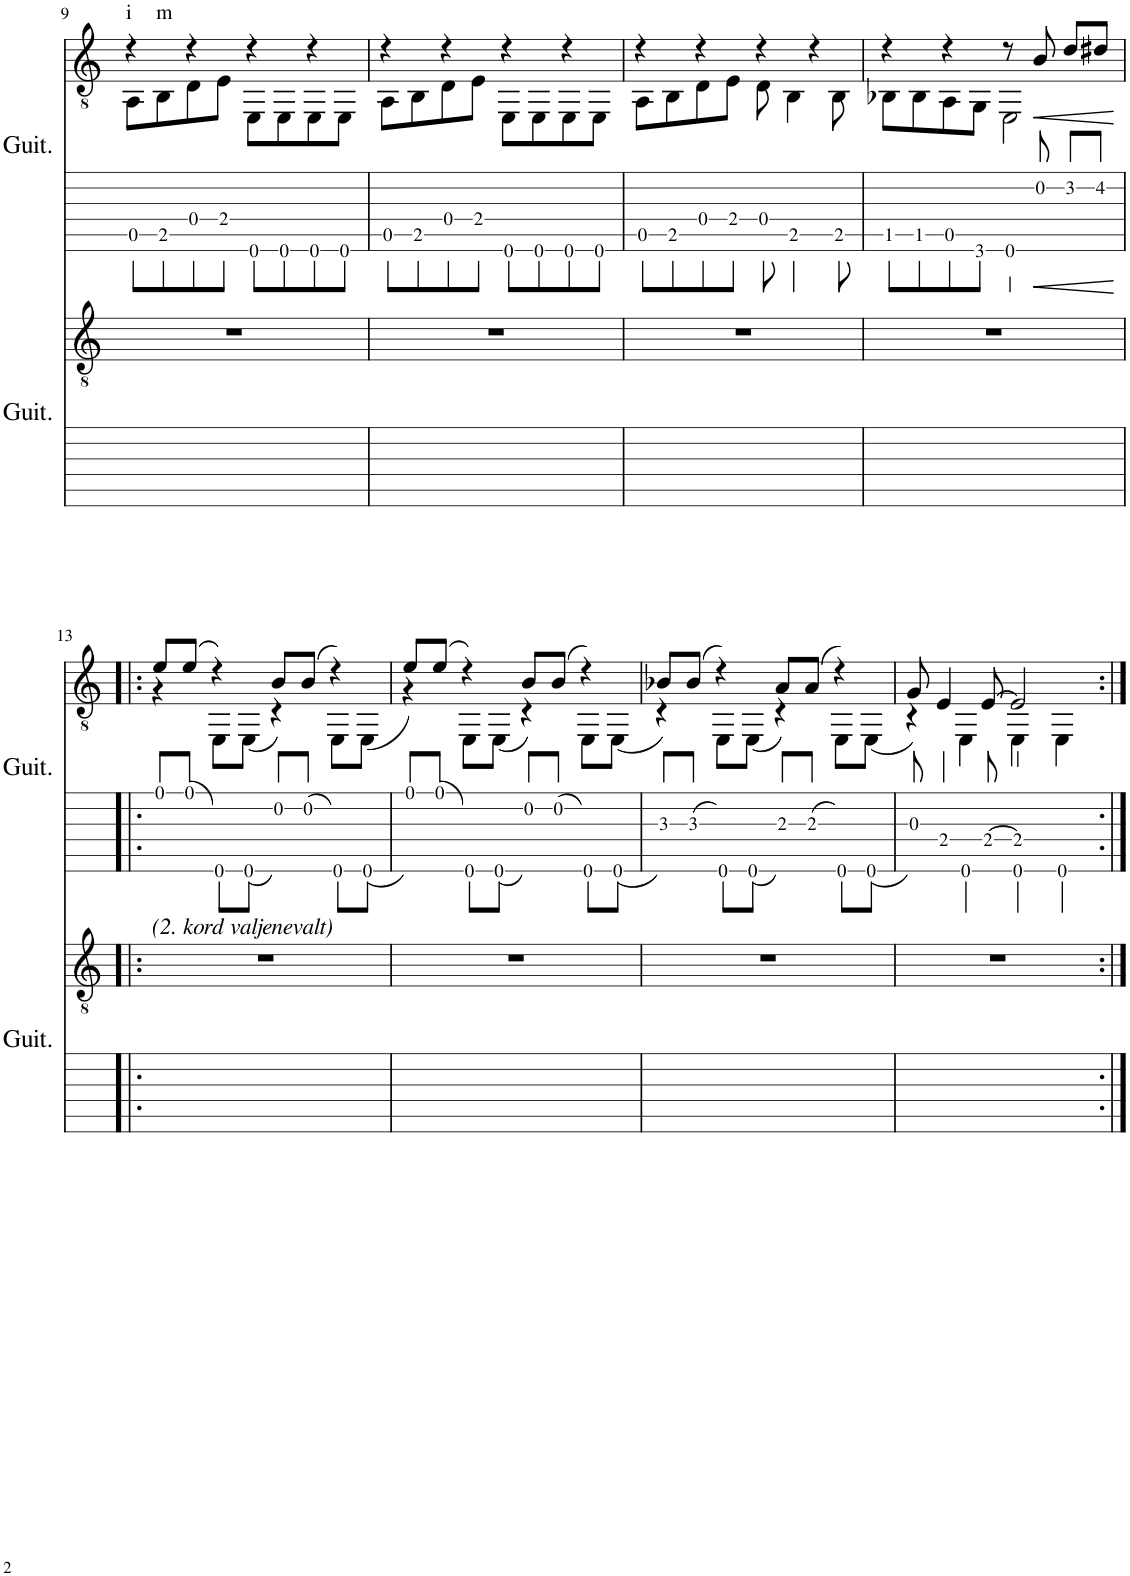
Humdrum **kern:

**kern	**kern	**kern	**kern	**dynam
*part2	*part2	*part1	*part1	*part1
*staff4	*staff3	*staff2	*staff1	*staff1/2
*I"Classical Guitar	*	*I"Guitar	*	*
*I'Guit.	*	*I'Guit.	*	*
!!LO:PB:g=z
*	*clefGv2	*	*clefGv2	*
*k[]	*k[]	*k[]	*k[]	*
*M4/4	*M4/4	*M4/4	*M4/4	*
=9	=9	=9	=9	=9
*	*	*^	*^	*
!	!	!	!	!LO:TX:a:t=i	!	!
1r	1r	4r	8AA\L	4r	8AA\L	.
!	!	!	!	!	!LO:TX:a:t=m	!
.	.	.	8BB\	.	8BB\	.
.	.	4r	8D\	4r	8D\	.
.	.	.	8E\J	.	8E\J	.
.	.	4r	8EE\L	4r	8EE\L	.
.	.	.	8EE\	.	8EE\	.
.	.	4r	8EE\	4r	8EE\	.
.	.	.	8EE\J	.	8EE\J	.
=10	=10	=10	=10	=10	=10	=10
1r	1r	4r	8AA\L	4r	8AA\L	.
.	.	.	8BB\	.	8BB\	.
.	.	4r	8D\	4r	8D\	.
.	.	.	8E\J	.	8E\J	.
.	.	4r	8EE\L	4r	8EE\L	.
.	.	.	8EE\	.	8EE\	.
.	.	4r	8EE\	4r	8EE\	.
.	.	.	8EE\J	.	8EE\J	.
=11	=11	=11	=11	=11	=11	=11
1r	1r	4r	8AA\L	4r	8AA\L	.
.	.	.	8BB\	.	8BB\	.
.	.	4r	8D\	4r	8D\	.
.	.	.	8E\J	.	8E\J	.
.	.	4r	8D\	4r	8D\	.
.	.	.	4BB\	.	4BB\	.
.	.	4r	.	4r	.	.
.	.	.	8BB\	.	8BB\	.
=12	=12	=12	=12	=12	=12	=12
1r	1r	4r	8BB-\L	4r	8BB-X\L	.
.	.	.	8BB-\	.	8BB-\	.
.	.	4r	8AA\	4r	8AA\	.
.	.	.	8GG\J	.	8GG\J	.
.	.	8r	2EE\	8r	2EE\	.
!	!	!	!	!	!	!LO:HP:b
.	.	8B/	.	8B/	.	<
.	.	8d/L	.	8d/L	.	.
.	.	8d#/J	.	8d#X/J	.	.
*	*	*v	*v	*	*	*
*	*	*	*v	*v	*
.	.	.	.	[
!!LO:LB:g=z
=13!|:	=13!|:	=13!|:	=13!|:	=13!|:
*	*	*^	*^	*
!	!	!LO:TX:b:i:t=(2. kord valjenevalt)	!	!	!	!
1r	1r	8e/L	4r	8e/L	4r	.
.	.	8e/J	.	(8e/J	.	.
.	.	4r	8EE\L	4r)	8EE\L	.
.	.	.	8EE\J	.	(8EE\J	.
.	.	8B/L	4r	8B/L	4r)	.
.	.	8B/J	.	(8B/J	.	.
.	.	4r	8EE\L	4r)	8EE\L	.
.	.	.	8EE\J	.	(8EE\J	.
=14	=14	=14	=14	=14	=14	=14
1r	1r	8e/L	4r	8e/L	4r)	.
.	.	8e/J	.	(8e/J	.	.
.	.	4r	8EE\L	4r)	8EE\L	.
.	.	.	8EE\J	.	(8EE\J	.
.	.	8B/L	4r	8B/L	4r)	.
.	.	8B/J	.	(8B/J	.	.
.	.	4r	8EE\L	4r)	8EE\L	.
.	.	.	8EE\J	.	(8EE\J	.
=15	=15	=15	=15	=15	=15	=15
1r	1r	8B-/L	4r	8B-X/L	4r)	.
.	.	8B-/J	.	(8B-/J	.	.
.	.	4r	8EE\L	4r)	8EE\L	.
.	.	.	8EE\J	.	(8EE\J	.
.	.	8A/L	4r	8A/L	4r)	.
.	.	8A/J	.	(8A/J	.	.
.	.	4r	8EE\L	4r)	8EE\L	.
.	.	.	8EE\J	.	(8EE\J	.
=16	=16	=16	=16	=16	=16	=16
1r	1r	8G/	4r	8G/	4r)	.
.	.	4E/	.	4E/	.	.
.	.	.	4EE\	.	4EE\	.
.	.	[8E/	.	[8E/	.	.
.	.	2E/]	4EE\	2E/]	4EE\	.
.	.	.	4EE\	.	4EE\	.
*	*	*v	*v	*	*	*
*	*	*	*v	*v	*
=:|!	=:|!	=:|!	=:|!	=:|!
*-	*-	*-	*-	*-
